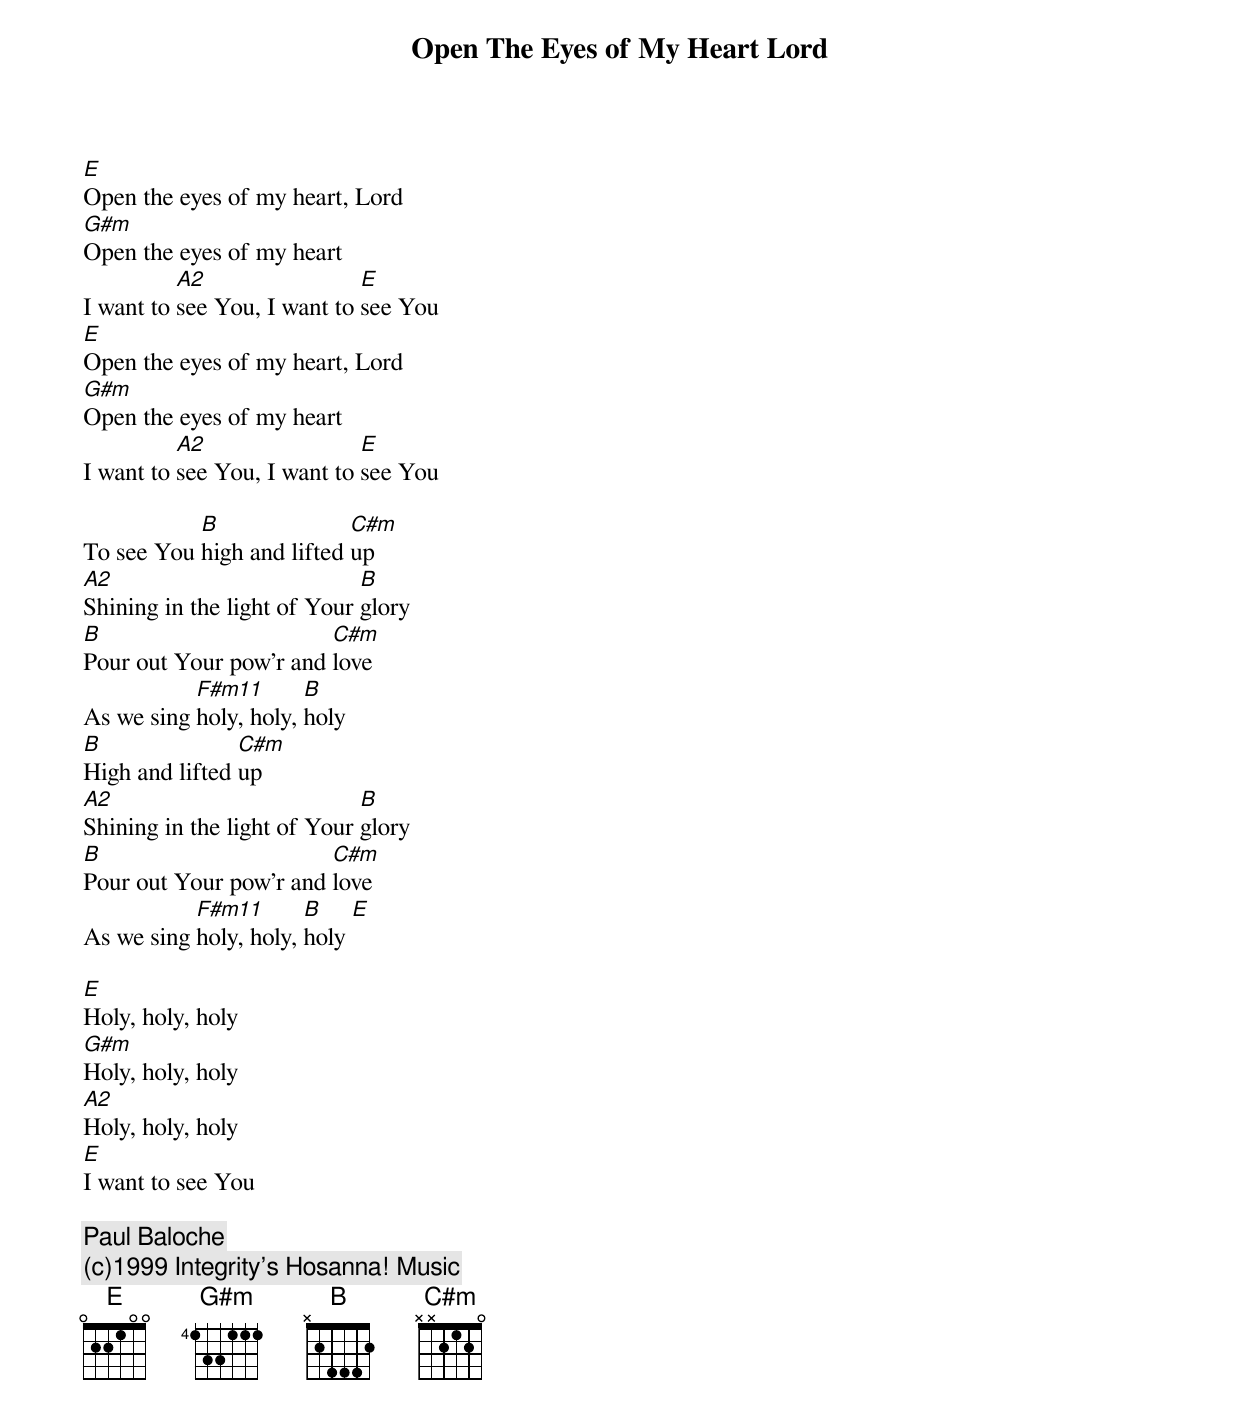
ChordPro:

{t:Open The Eyes of My Heart Lord}
[E]Open the eyes of my heart, Lord
[G#m]Open the eyes of my heart
I want to [A2]see You, I want to [E]see You
[E]Open the eyes of my heart, Lord
[G#m]Open the eyes of my heart
I want to [A2]see You, I want to [E]see You

To see You [B]high and lifted [C#m]up
[A2]Shining in the light of Your [B]glory
[B]Pour out Your pow'r and [C#m]love
As we sing [F#m11]holy, holy, [B]holy
[B]High and lifted [C#m]up
[A2]Shining in the light of Your [B]glory
[B]Pour out Your pow'r and [C#m]love
As we sing [F#m11]holy, holy, [B]holy [E]

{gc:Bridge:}
[E]Holy, holy, holy
[G#m]Holy, holy, holy
[A2]Holy, holy, holy
[E]I want to see You

{c:Paul Baloche}
{c:(c)1999 Integrity's Hosanna! Music}
